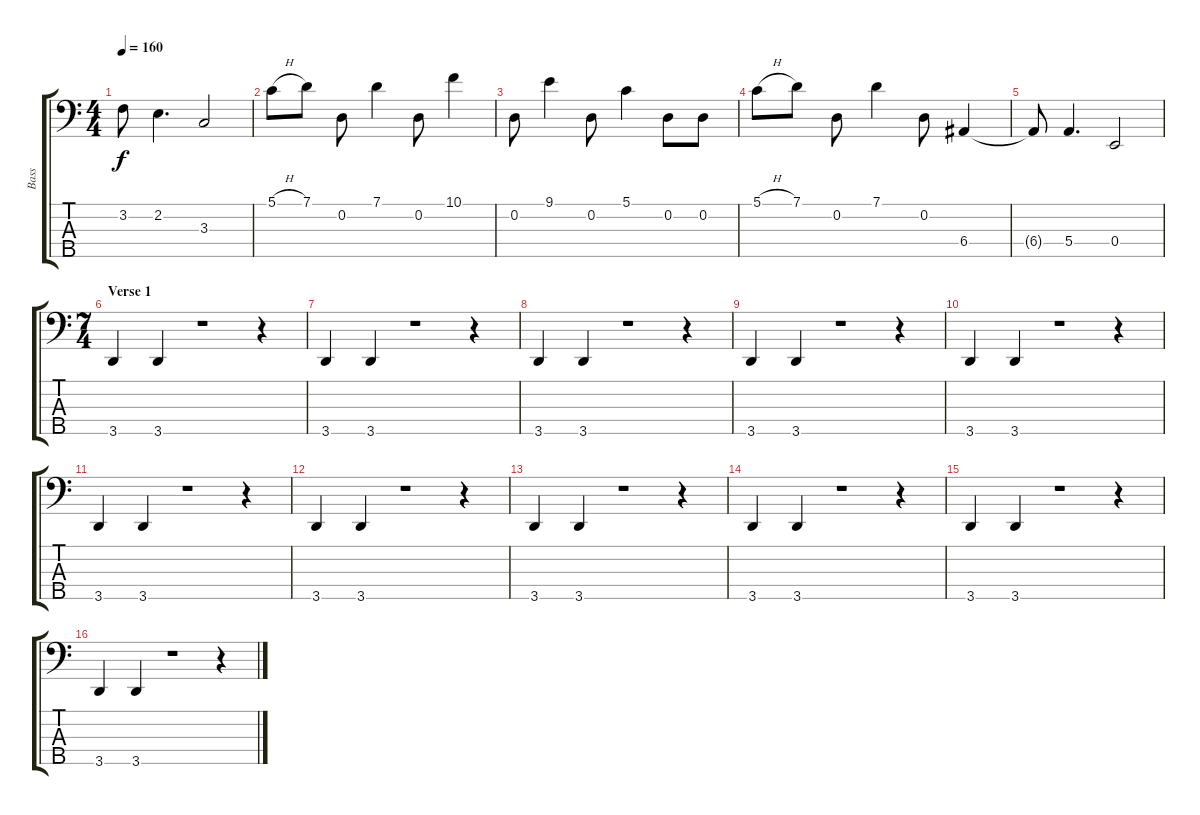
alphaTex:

\track ("Bass" "Bass") {instrument electricbassfinger}
\staff {score tabs}
\tuning (G2 D2 A1 E1 B0) {hide}
\ts (4 4)
\tempo 160
\clef f4
\ks c
3.2{t}.8{dy f} 2.2.4{d} 3.3.2 |
5.1{h}.8 7.1.8 0.2.8 7.1.4 0.2.8 10.1.4 |
0.2.8 9.1.4 0.2.8 5.1.4 0.2.8 0.2.8 |
5.1{h}.8 7.1.8 0.2.8 7.1.4 0.2.8 6.4.4 |
6.4{t}.8 5.4.4{d} 0.4.2 |
\ts (7 4)
\section ("" "Verse 1")
3.5.4 3.5.4 r.1 r.4 |
3.5.4 3.5.4 r.1 r.4 |
3.5.4 3.5.4 r.1 r.4 |
3.5.4 3.5.4 r.1 r.4 |
3.5.4 3.5.4 r.1 r.4 |
3.5.4 3.5.4 r.1 r.4 |
3.5.4 3.5.4 r.1 r.4 |
3.5.4 3.5.4 r.1 r.4 |
3.5.4 3.5.4 r.1 r.4 |
3.5.4 3.5.4 r.1 r.4 |
3.5.4 3.5.4 r.1 r.4
